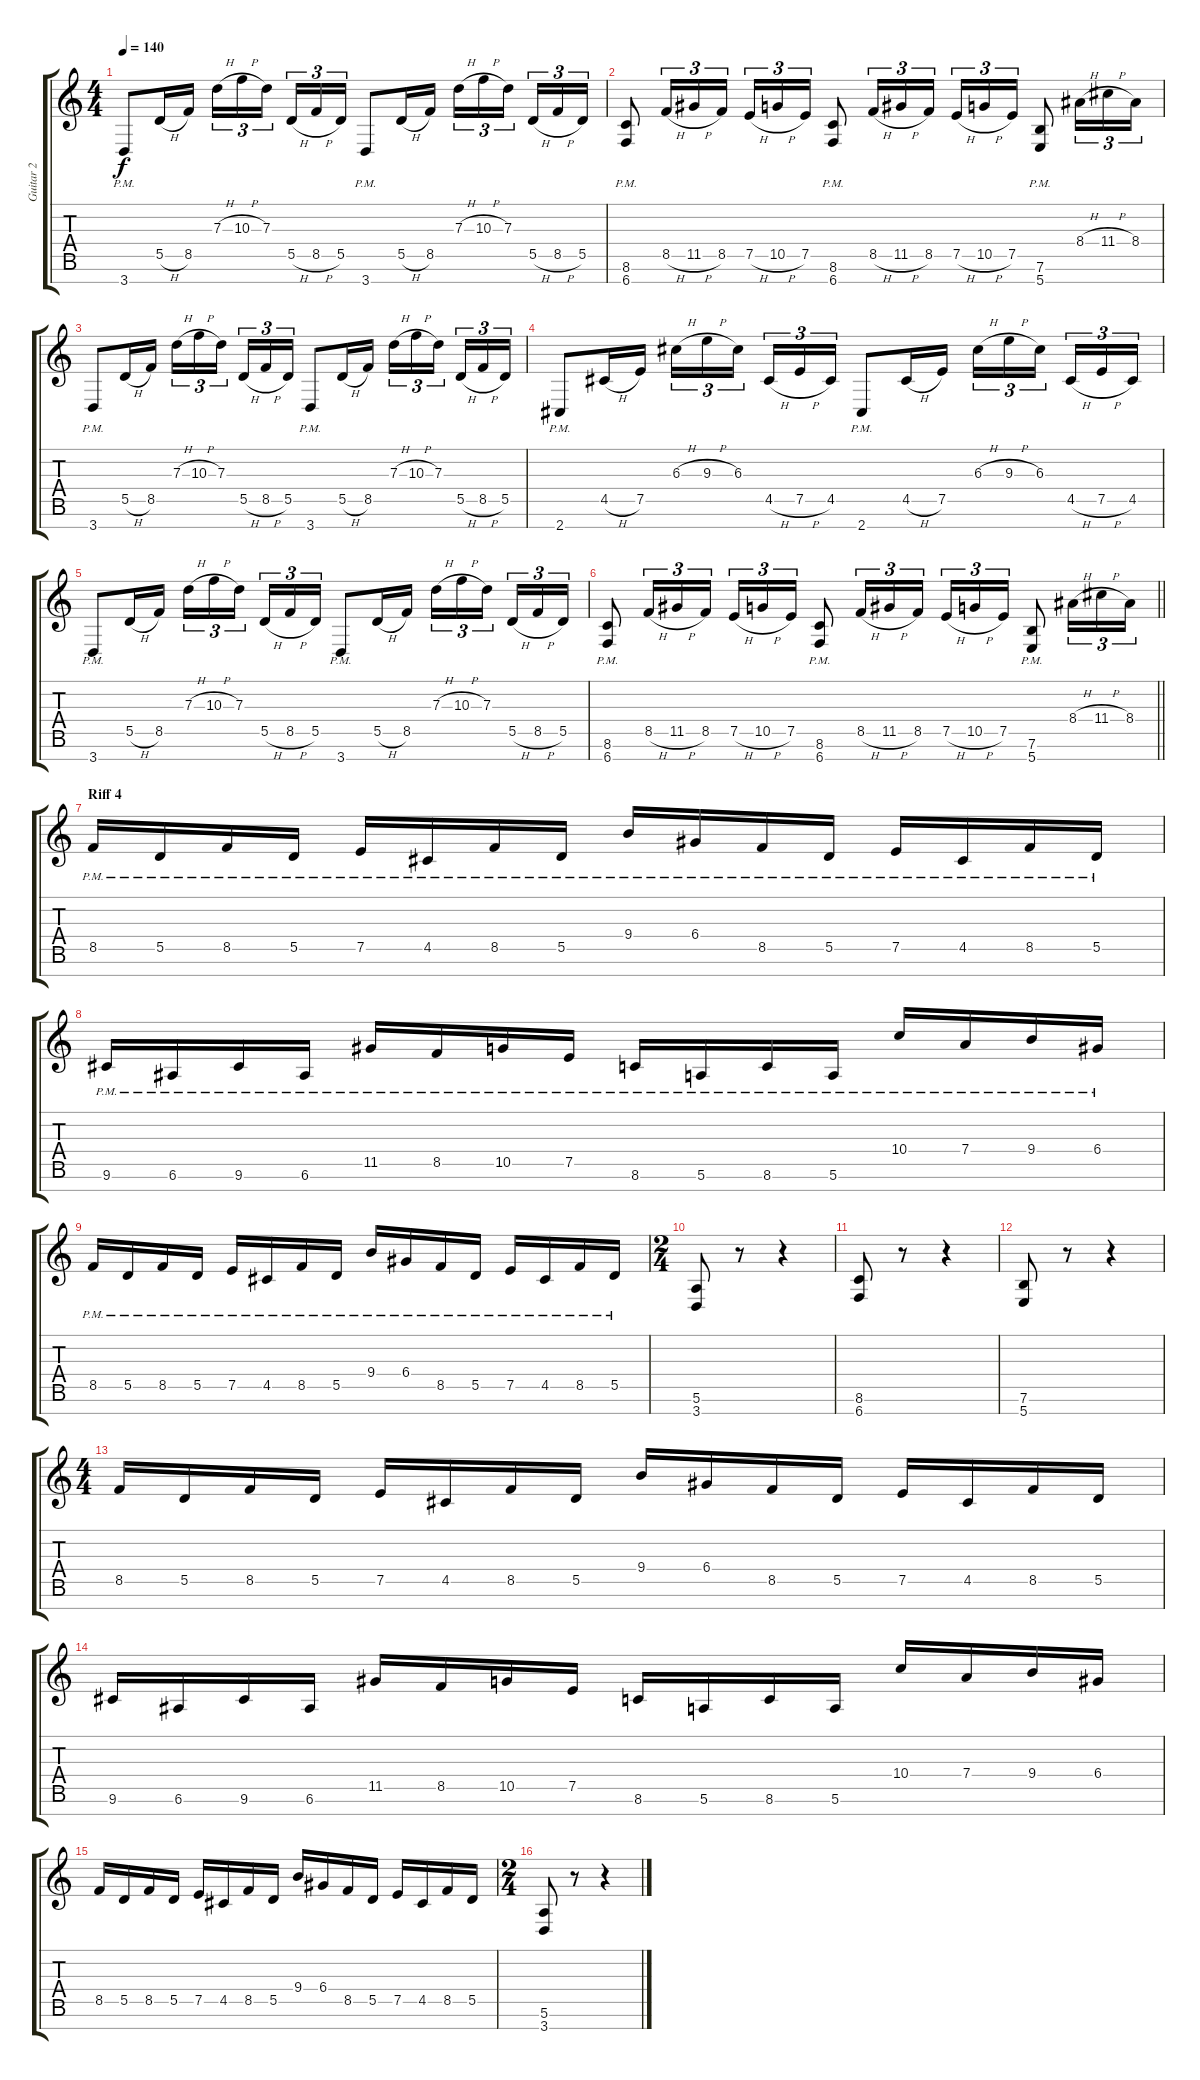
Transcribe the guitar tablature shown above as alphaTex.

\track ("Guitar 2" "Guitar 2") {instrument distortionguitar}
\staff {score tabs}
\tuning (E4 B3 G3 D3 A2 E2 B1) {hide}
\ts (4 4)
\tempo 140
\clef g2
\ks c
3.7{pm}.8{dy f} 5.5{h}.16 8.5.16 7.3{h}.16{tu (3 2)} 10.3{h}.16{tu (3 2)} 7.3.16{tu (3 2) beam splitsecondary} 5.5{h}.16{tu (3 2)} 8.5{h}.16{tu (3 2)} 5.5.16{tu (3 2)} 3.7{pm}.8 5.5{h}.16 8.5.16 7.3{h}.16{tu (3 2)} 10.3{h}.16{tu (3 2)} 7.3.16{tu (3 2) beam splitsecondary} 5.5{h}.16{tu (3 2)} 8.5{h}.16{tu (3 2)} 5.5.16{tu (3 2)} |
(8.6{pm} 6.7{pm}).8 8.5{h}.16{tu (3 2)} 11.5{h}.16{tu (3 2)} 8.5.16{tu (3 2)} 7.5{h}.16{tu (3 2)} 10.5{h}.16{tu (3 2)} 7.5.16{tu (3 2)} (8.6{pm} 6.7{pm}).8 8.5{h}.16{tu (3 2)} 11.5{h}.16{tu (3 2)} 8.5.16{tu (3 2) beam splitsecondary} 7.5{h}.16{tu (3 2)} 10.5{h}.16{tu (3 2)} 7.5.16{tu (3 2)} (7.6{pm} 5.7{pm}).8 8.4{h}.16{tu (3 2)} 11.4{h}.16{tu (3 2)} 8.4.16{tu (3 2)} |
3.7{pm}.8 5.5{h}.16 8.5.16 7.3{h}.16{tu (3 2)} 10.3{h}.16{tu (3 2)} 7.3.16{tu (3 2) beam splitsecondary} 5.5{h}.16{tu (3 2)} 8.5{h}.16{tu (3 2)} 5.5.16{tu (3 2)} 3.7{pm}.8 5.5{h}.16 8.5.16 7.3{h}.16{tu (3 2)} 10.3{h}.16{tu (3 2)} 7.3.16{tu (3 2) beam splitsecondary} 5.5{h}.16{tu (3 2)} 8.5{h}.16{tu (3 2)} 5.5.16{tu (3 2)} |
2.7{pm}.8 4.5{h}.16 7.5.16 6.3{h}.16{tu (3 2)} 9.3{h}.16{tu (3 2)} 6.3.16{tu (3 2) beam splitsecondary} 4.5{h}.16{tu (3 2)} 7.5{h}.16{tu (3 2)} 4.5.16{tu (3 2)} 2.7{pm}.8 4.5{h}.16 7.5.16 6.3{h}.16{tu (3 2)} 9.3{h}.16{tu (3 2)} 6.3.16{tu (3 2) beam splitsecondary} 4.5{h}.16{tu (3 2)} 7.5{h}.16{tu (3 2)} 4.5.16{tu (3 2)} |
3.7{pm}.8 5.5{h}.16 8.5.16 7.3{h}.16{tu (3 2)} 10.3{h}.16{tu (3 2)} 7.3.16{tu (3 2) beam splitsecondary} 5.5{h}.16{tu (3 2)} 8.5{h}.16{tu (3 2)} 5.5.16{tu (3 2)} 3.7{pm}.8 5.5{h}.16 8.5.16 7.3{h}.16{tu (3 2)} 10.3{h}.16{tu (3 2)} 7.3.16{tu (3 2) beam splitsecondary} 5.5{h}.16{tu (3 2)} 8.5{h}.16{tu (3 2)} 5.5.16{tu (3 2)} |
\barLineRight lightlight
(8.6{pm} 6.7{pm}).8 8.5{h}.16{tu (3 2)} 11.5{h}.16{tu (3 2)} 8.5.16{tu (3 2)} 7.5{h}.16{tu (3 2)} 10.5{h}.16{tu (3 2)} 7.5.16{tu (3 2)} (8.6{pm} 6.7{pm}).8 8.5{h}.16{tu (3 2)} 11.5{h}.16{tu (3 2)} 8.5.16{tu (3 2) beam splitsecondary} 7.5{h}.16{tu (3 2)} 10.5{h}.16{tu (3 2)} 7.5.16{tu (3 2)} (7.6{pm} 5.7{pm}).8 8.4{h}.16{tu (3 2)} 11.4{h}.16{tu (3 2)} 8.4.16{tu (3 2)} |
\section ("" "Riff 4")
8.5{pm}.16 5.5{pm}.16 8.5{pm}.16 5.5{pm}.16 7.5{pm}.16 4.5{pm}.16 8.5{pm}.16 5.5{pm}.16 9.4{pm}.16 6.4{pm}.16 8.5{pm}.16 5.5{pm}.16 7.5{pm}.16 4.5{pm}.16 8.5{pm}.16 5.5{pm}.16 |
9.6{pm}.16 6.6{pm}.16 9.6{pm}.16 6.6{pm}.16 11.5{pm}.16 8.5{pm}.16 10.5{pm}.16 7.5{pm}.16 8.6{pm}.16 5.6{pm}.16 8.6{pm}.16 5.6{pm}.16 10.4{pm}.16 7.4{pm}.16 9.4{pm}.16 6.4{pm}.16 |
8.5{pm}.16 5.5{pm}.16 8.5{pm}.16 5.5{pm}.16 7.5{pm}.16 4.5{pm}.16 8.5{pm}.16 5.5{pm}.16 9.4{pm}.16 6.4{pm}.16 8.5{pm}.16 5.5{pm}.16 7.5{pm}.16 4.5{pm}.16 8.5{pm}.16 5.5{pm}.16 |
\ts (2 4)
(5.6 3.7).8 r.8 r.4 |
(8.6 6.7).8 r.8 r.4 |
(7.6 5.7).8 r.8 r.4 |
\ts (4 4)
8.5.16 5.5.16 8.5.16 5.5.16 7.5.16 4.5.16 8.5.16 5.5.16 9.4.16 6.4.16 8.5.16 5.5.16 7.5.16 4.5.16 8.5.16 5.5.16 |
9.6.16 6.6.16 9.6.16 6.6.16 11.5.16 8.5.16 10.5.16 7.5.16 8.6.16 5.6.16 8.6.16 5.6.16 10.4.16 7.4.16 9.4.16 6.4.16 |
8.5.16 5.5.16 8.5.16 5.5.16 7.5.16 4.5.16 8.5.16 5.5.16 9.4.16 6.4.16 8.5.16 5.5.16 7.5.16 4.5.16 8.5.16 5.5.16 |
\ts (2 4)
(5.6 3.7).8 r.8 r.4
